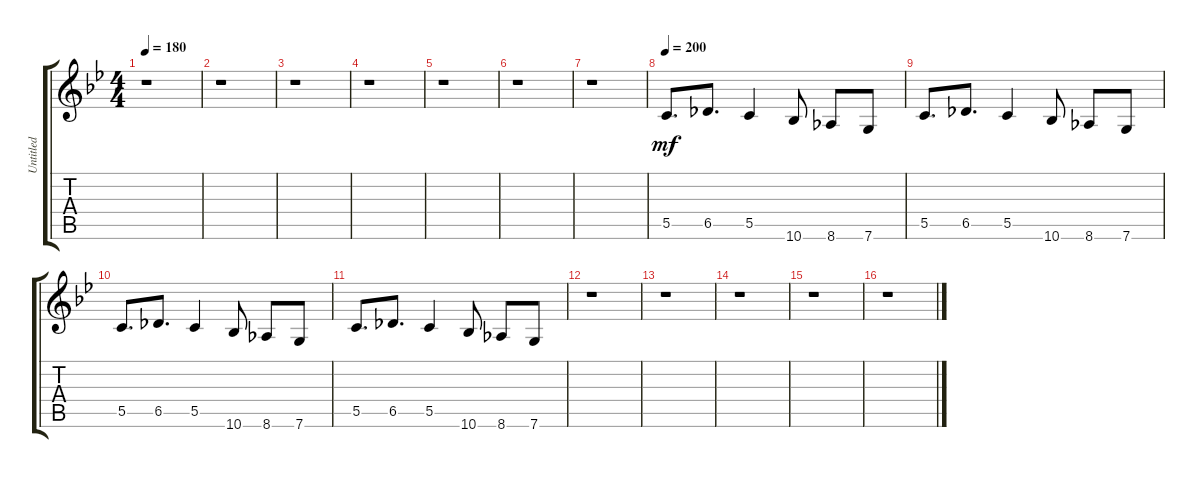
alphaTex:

\track ("Untitled" "Untitled") {instrument distortionguitar}
\staff {score tabs}
\tuning (D4 A3 F3 C3 G2 C2) {hide}
\ts (4 4)
\tempo 180
\clef g2
\ks bb
r.1{dy f} |
r.1 |
r.1 |
r.1 |
r.1 |
r.1 |
r.1 |
\tempo 200
5.5.8{d dy mf} 6.5.8{d} 5.5.4 10.6.8 8.6.8 7.6.8 |
5.5.8{d} 6.5.8{d} 5.5.4 10.6.8 8.6.8 7.6.8 |
5.5.8{d} 6.5.8{d} 5.5.4 10.6.8 8.6.8 7.6.8 |
5.5.8{d} 6.5.8{d} 5.5.4 10.6.8 8.6.8 7.6.8 |
r.1 |
r.1 |
r.1 |
r.1 |
r.1
